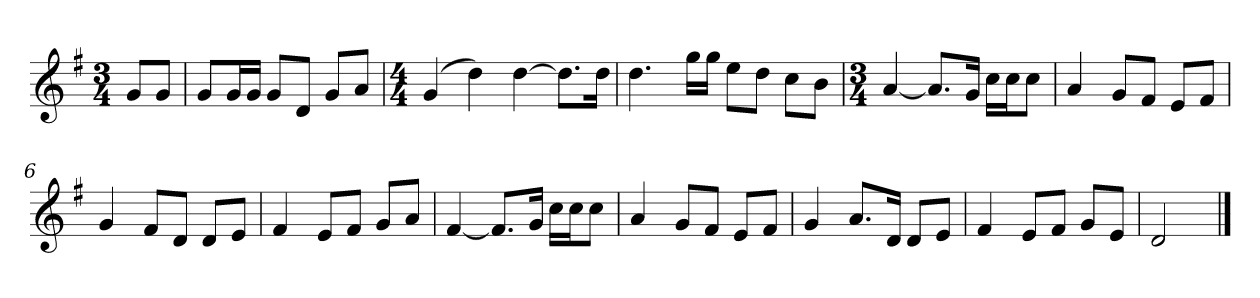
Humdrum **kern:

**kern
*part1
*staff1
*k[f#]
*M3/4
*MM120
=
8gL
8gJ
=1
8gL
16gL
16gJJ
8gL
8dJ
8gL
8aJ
=2
*M4/4
(4g
4dd)
[4dd
8.ddL]
16ddJk
=3
4.dd
16ggLL
16ggJJ
8eeL
8ddJ
8ccL
8bJ
=4
*M3/4
[4a
8.aL]
16gJk
16ccLL
16ccJ
8ccJ
=5
4a
8gL
8f#J
8eL
8f#J
=6
4g
8f#L
8dJ
8dL
8eJ
=7
4f#
8eL
8f#J
8gL
8aJ
=8
[4f#
8.f#L]
16gJk
16ccLL
16ccJ
8ccJ
=9
4a
8gL
8f#J
8eL
8f#J
=10
4g
8.aL
16dJk
8dL
8eJ
=11
4f#
8eL
8f#J
8gL
8eJ
=12
2d
==
*-
